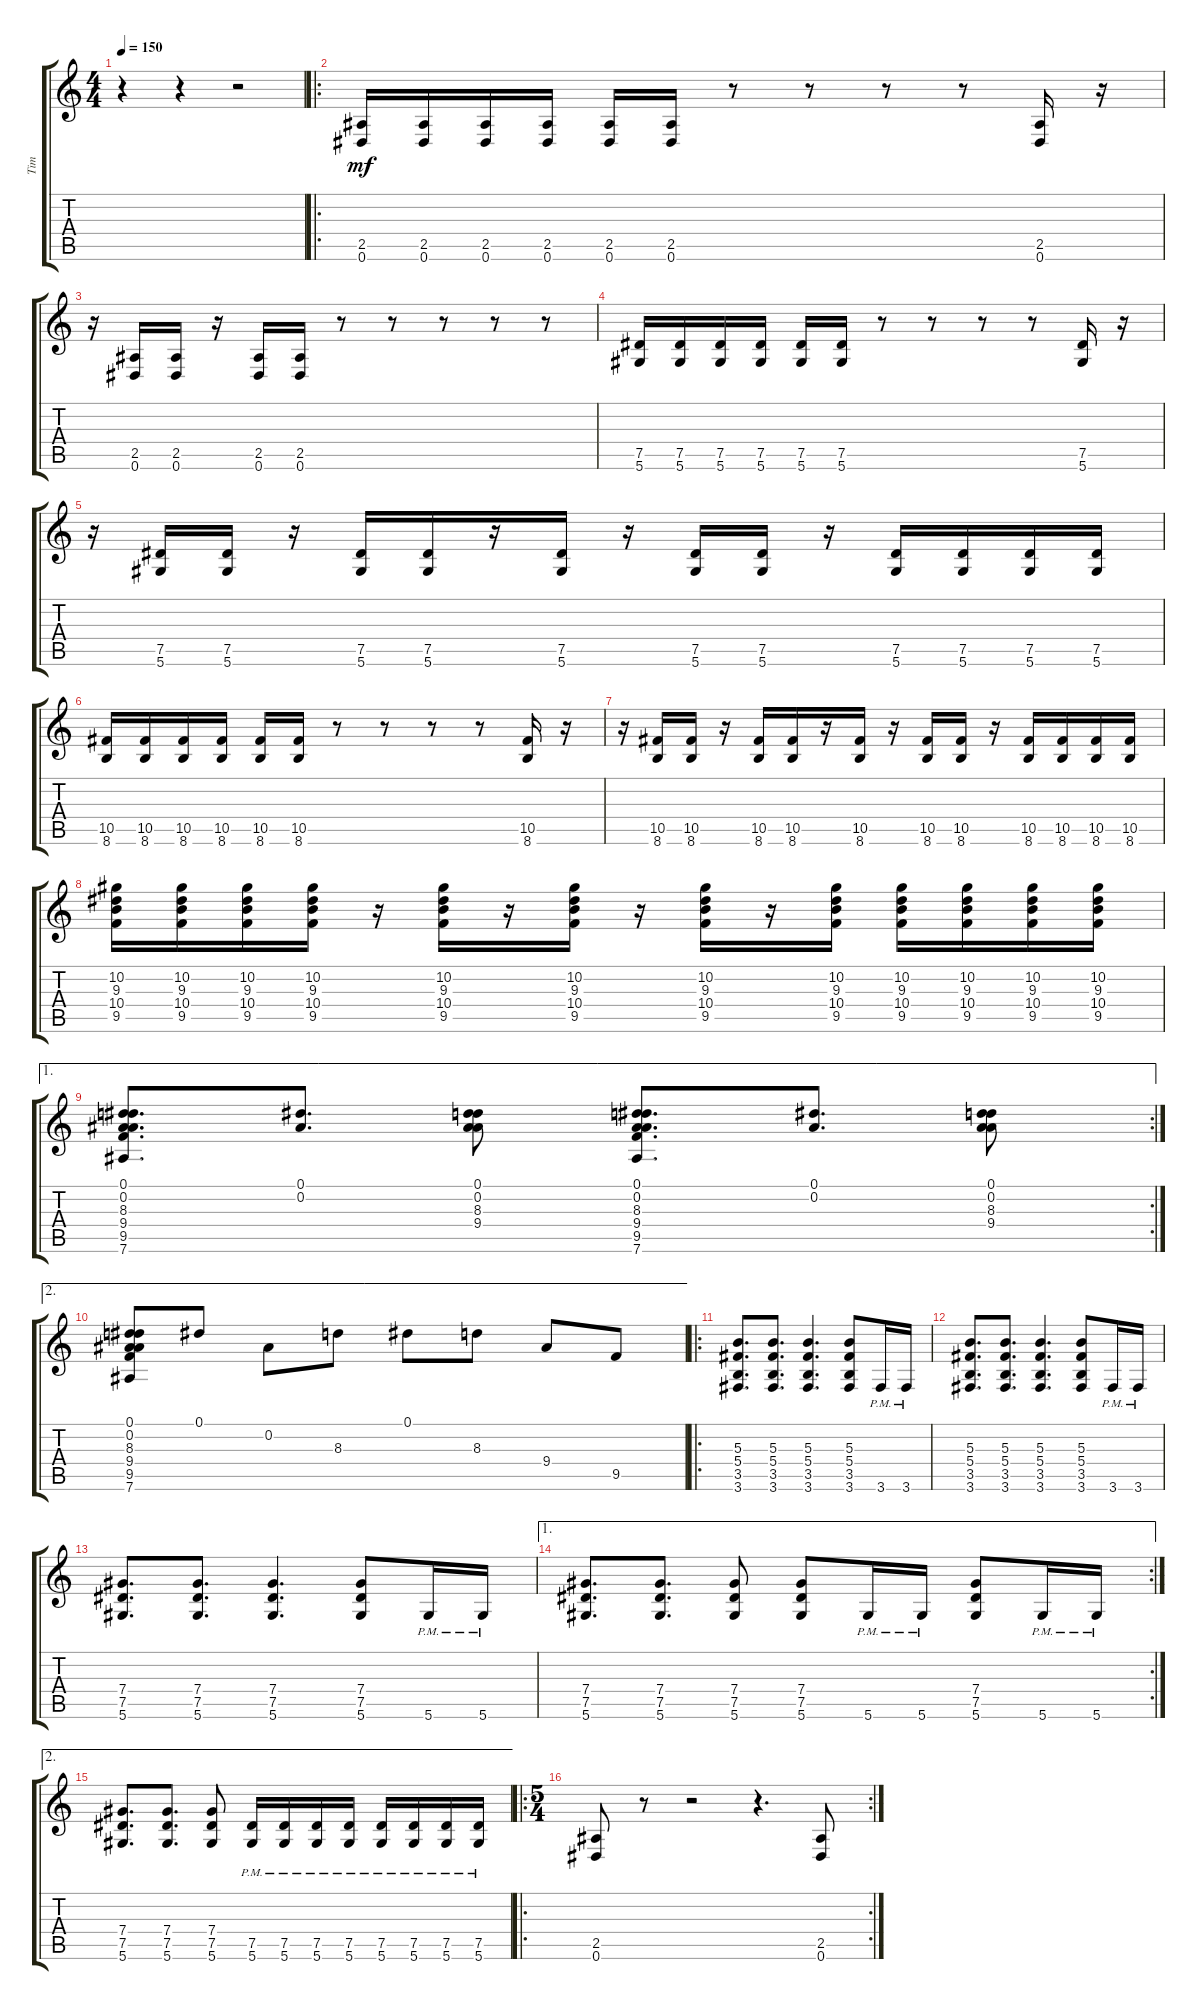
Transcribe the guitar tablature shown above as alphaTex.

\track ("Tim" "Tim") {instrument distortionguitar}
\staff {score tabs}
\tuning (Eb4 Bb3 Gb3 Db3 Ab2 Eb2) {hide}
\ts (4 4)
\tempo 150
\clef g2
\ks c
r.4{dy mf instrument distortionguitar} r.4 r.2 |
\ro
(2.5 0.6).16 (2.5 0.6).16 (2.5 0.6).16 (2.5 0.6).16 (2.5 0.6).16 (2.5 0.6).16 r.8 r.8 r.8 r.8 (2.5 0.6).16 r.16 |
r.16 (2.5 0.6).16 (2.5 0.6).16 r.16 (2.5 0.6).16 (2.5 0.6).16 r.8 r.8 r.8 r.8 r.8 |
(7.5 5.6).16 (7.5 5.6).16 (7.5 5.6).16 (7.5 5.6).16 (7.5 5.6).16 (7.5 5.6).16 r.8 r.8 r.8 r.8 (7.5 5.6).16 r.16 |
r.16 (7.5 5.6).16 (7.5 5.6).16 r.16 (7.5 5.6).16 (7.5 5.6).16 r.16 (7.5 5.6).16 r.16 (7.5 5.6).16 (7.5 5.6).16 r.16 (7.5 5.6).16 (7.5 5.6).16 (7.5 5.6).16 (7.5 5.6).16 |
(10.5 8.6).16 (10.5 8.6).16 (10.5 8.6).16 (10.5 8.6).16 (10.5 8.6).16 (10.5 8.6).16 r.8 r.8 r.8 r.8 (10.5 8.6).16 r.16 |
r.16 (10.5 8.6).16 (10.5 8.6).16 r.16 (10.5 8.6).16 (10.5 8.6).16 r.16 (10.5 8.6).16 r.16 (10.5 8.6).16 (10.5 8.6).16 r.16 (10.5 8.6).16 (10.5 8.6).16 (10.5 8.6).16 (10.5 8.6).16 |
(10.2 9.3 10.4 9.5).16 (10.2 9.3 10.4 9.5).16 (10.2 9.3 10.4 9.5).16 (10.2 9.3 10.4 9.5).16 r.16 (10.2 9.3 10.4 9.5).16 r.16 (10.2 9.3 10.4 9.5).16 r.16 (10.2 9.3 10.4 9.5).16 r.16 (10.2 9.3 10.4 9.5).16 (10.2 9.3 10.4 9.5).16 (10.2 9.3 10.4 9.5).16 (10.2 9.3 10.4 9.5).16 (10.2 9.3 10.4 9.5).16 |
\ae 1
\rc 2
(0.1 0.2 8.3 9.4 9.5 7.6).8{d} (0.1 0.2).8{d} (0.1 0.2 8.3 9.4).8 (0.1 0.2 8.3 9.4 9.5 7.6).8{d} (0.1 0.2).8{d} (0.1 0.2 8.3 9.4).8 |
\ae 2
(0.1 0.2 8.3 9.4 9.5 7.6).8 0.1.8 0.2.8 8.3.8 0.1.8 8.3.8 9.4.8 9.5.8 |
\ro
(5.3 5.4 3.5 3.6).8{d} (5.3 5.4 3.5 3.6).8{d} (5.3 5.4 3.5 3.6).4{d} (5.3 5.4 3.5 3.6).8 3.6{pm}.16 3.6{pm}.16 |
(5.3 5.4 3.5 3.6).8{d} (5.3 5.4 3.5 3.6).8{d} (5.3 5.4 3.5 3.6).4{d} (5.3 5.4 3.5 3.6).8 3.6{pm}.16 3.6{pm}.16 |
(7.4 7.5 5.6).8{d} (7.4 7.5 5.6).8{d} (7.4 7.5 5.6).4{d} (7.4 7.5 5.6).8 5.6{pm}.16 5.6{pm}.16 |
\ae 1
\rc 2
(7.4 7.5 5.6).8{d} (7.4 7.5 5.6).8{d} (7.4 7.5 5.6).8 (7.4 7.5 5.6).8 5.6{pm}.16 5.6{pm}.16 (7.4 7.5 5.6).8 5.6{pm}.16 5.6{pm}.16 |
\ae 2
(7.4 7.5 5.6).8{d} (7.4 7.5 5.6).8{d} (7.4 7.5 5.6).8 (7.5{pm} 5.6{pm}).16 (7.5{pm} 5.6{pm}).16 (7.5{pm} 5.6{pm}).16 (7.5{pm} 5.6{pm}).16 (7.5{pm} 5.6{pm}).16 (7.5{pm} 5.6{pm}).16 (7.5{pm} 5.6{pm}).16 (7.5{pm} 5.6{pm}).16 |
\ro
\rc 2
\ts (5 4)
(2.5 0.6).8 r.8 r.2 r.4{d} (2.5 0.6).8
